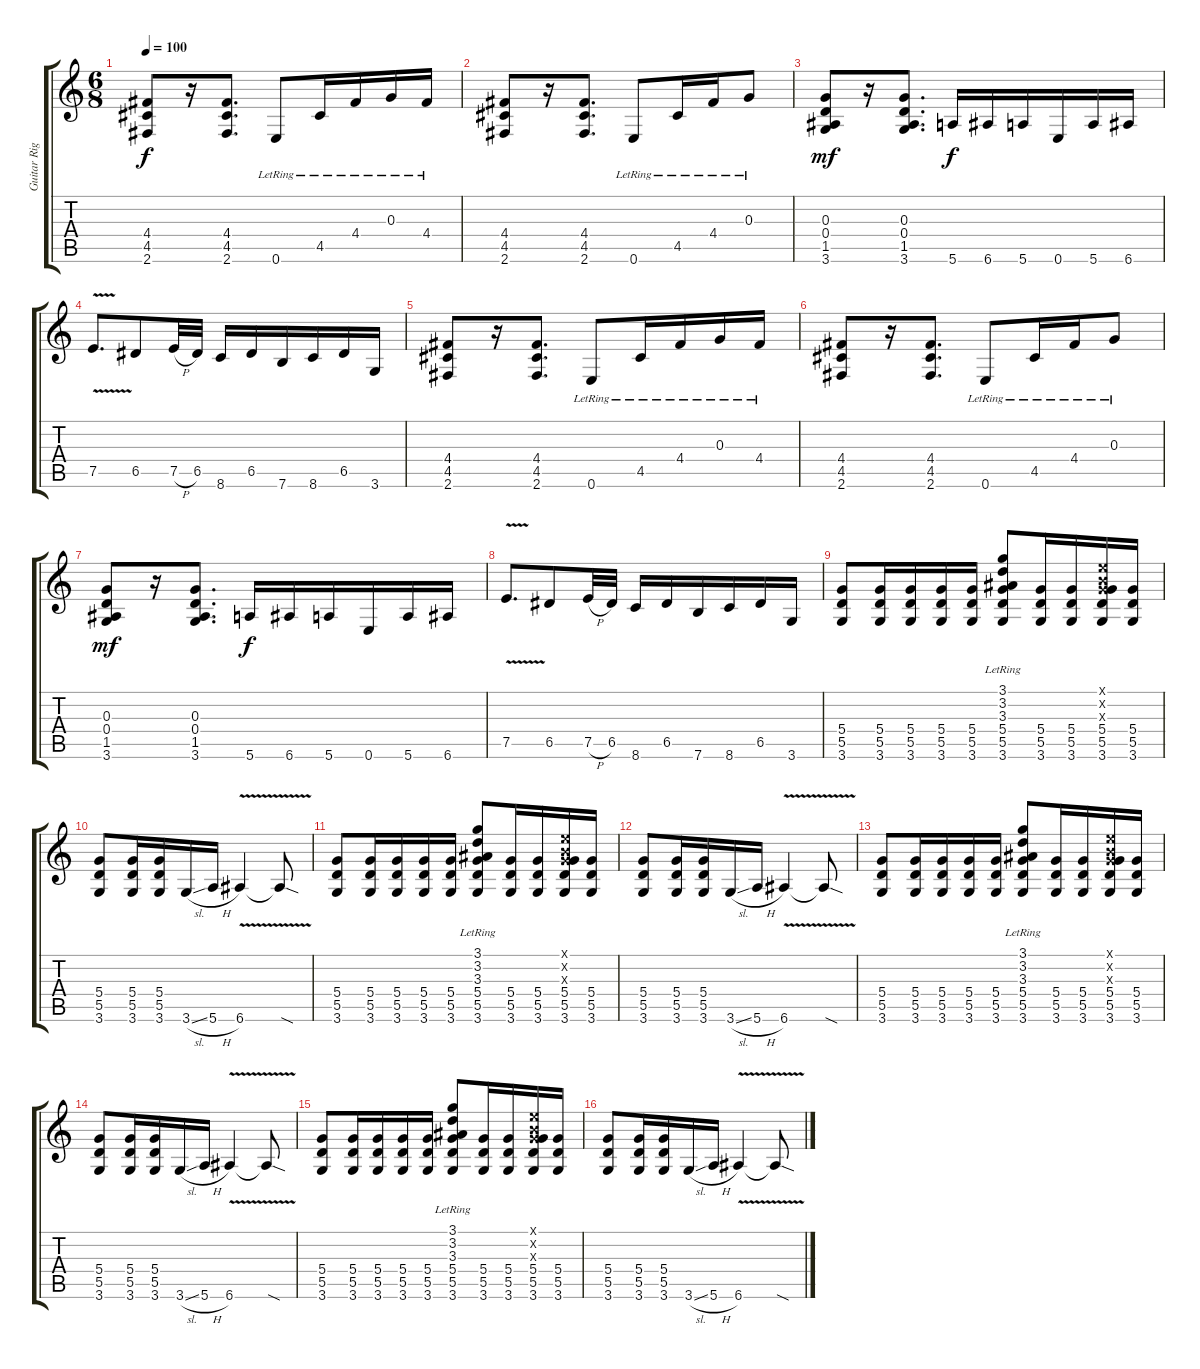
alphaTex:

\track ("Guitar Right" "Guitar Rig") {instrument distortionguitar}
\staff {score tabs}
\tuning (E4 B3 G3 D3 A2 E2) {hide}
\ts (6 8)
\tempo 100
\clef g2
\ks c
(4.4 4.5 2.6).8{dy f} r.16 (4.4 4.5 2.6).8{d} 0.6{lr}.8 4.5{lr}.16 4.4{lr}.16 0.3{lr}.16 4.4{lr}.16 |
(4.4 4.5 2.6).8 r.16 (4.4 4.5 2.6).8{d} 0.6{lr}.8 4.5{lr}.16 4.4{lr}.16 0.3{lr}.8 |
(0.3 0.4 1.5 3.6).8{dy mf} r.16 (0.3 0.4 1.5 3.6).8{d} 5.6.16{dy f} 6.6.16 5.6.16 0.6.16 5.6.16 6.6.16 |
7.5{v}.8{d} 6.5.8 7.5{h}.32 6.5.32 8.6.16 6.5.16 7.6.16 8.6.16 6.5.16 3.6.16 |
(4.4 4.5 2.6).8 r.16 (4.4 4.5 2.6).8{d} 0.6{lr}.8 4.5{lr}.16 4.4{lr}.16 0.3{lr}.16 4.4{lr}.16 |
(4.4 4.5 2.6).8 r.16 (4.4 4.5 2.6).8{d} 0.6{lr}.8 4.5{lr}.16 4.4{lr}.16 0.3{lr}.8 |
(0.3 0.4 1.5 3.6).8{dy mf} r.16 (0.3 0.4 1.5 3.6).8{d} 5.6.16{dy f} 6.6.16 5.6.16 0.6.16 5.6.16 6.6.16 |
7.5{v}.8{d} 6.5.8 7.5{h}.32 6.5.32 8.6.16 6.5.16 7.6.16 8.6.16 6.5.16 3.6.16 |
(5.4 5.5 3.6).8 (5.4 5.5 3.6).16 (5.4 5.5 3.6).16 (5.4 5.5 3.6).16 (5.4 5.5 3.6).16 (3.1{lr} 3.2{lr} 3.3{lr} 5.4 5.5 3.6).8 (5.4 5.5 3.6).16 (5.4 5.5 3.6).16 (0.1{x} 0.2{x} 0.3{x} 5.4 5.5 3.6).16 (5.4 5.5 3.6).16 |
(5.4 5.5 3.6).8 (5.4 5.5 3.6).16 (5.4 5.5 3.6).16 3.6{sl}.16 5.6{h}.16 6.6{v}.4 6.6{v sod t}.8 |
(5.4 5.5 3.6).8 (5.4 5.5 3.6).16 (5.4 5.5 3.6).16 (5.4 5.5 3.6).16 (5.4 5.5 3.6).16 (3.1{lr} 3.2{lr} 3.3{lr} 5.4 5.5 3.6).8 (5.4 5.5 3.6).16 (5.4 5.5 3.6).16 (0.1{x} 0.2{x} 0.3{x} 5.4 5.5 3.6).16 (5.4 5.5 3.6).16 |
(5.4 5.5 3.6).8 (5.4 5.5 3.6).16 (5.4 5.5 3.6).16 3.6{sl}.16 5.6{h}.16 6.6{v}.4 6.6{v sod t}.8 |
(5.4 5.5 3.6).8 (5.4 5.5 3.6).16 (5.4 5.5 3.6).16 (5.4 5.5 3.6).16 (5.4 5.5 3.6).16 (3.1{lr} 3.2{lr} 3.3{lr} 5.4 5.5 3.6).8 (5.4 5.5 3.6).16 (5.4 5.5 3.6).16 (0.1{x} 0.2{x} 0.3{x} 5.4 5.5 3.6).16 (5.4 5.5 3.6).16 |
(5.4 5.5 3.6).8 (5.4 5.5 3.6).16 (5.4 5.5 3.6).16 3.6{sl}.16 5.6{h}.16 6.6{v}.4 6.6{v sod t}.8 |
(5.4 5.5 3.6).8 (5.4 5.5 3.6).16 (5.4 5.5 3.6).16 (5.4 5.5 3.6).16 (5.4 5.5 3.6).16 (3.1{lr} 3.2{lr} 3.3{lr} 5.4 5.5 3.6).8 (5.4 5.5 3.6).16 (5.4 5.5 3.6).16 (0.1{x} 0.2{x} 0.3{x} 5.4 5.5 3.6).16 (5.4 5.5 3.6).16 |
(5.4 5.5 3.6).8 (5.4 5.5 3.6).16 (5.4 5.5 3.6).16 3.6{sl}.16 5.6{h}.16 6.6{v}.4 6.6{v sod t}.8
